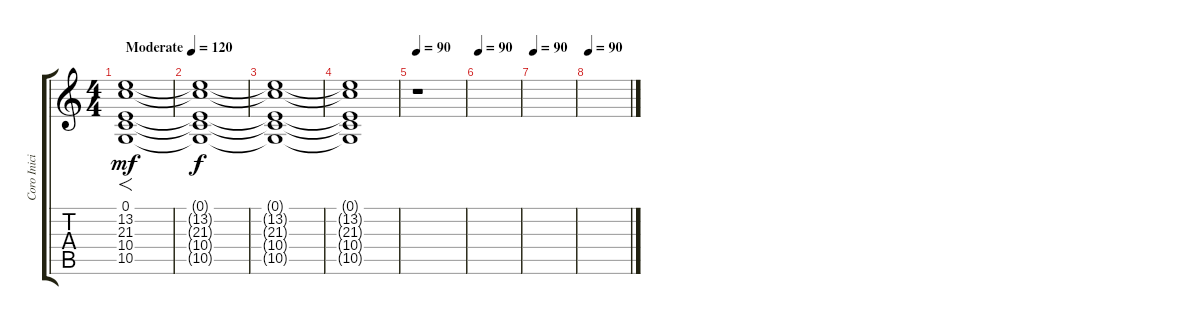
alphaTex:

\track ("Coro Inicial I" "Coro Inici") {instrument choiraahs}
\staff {score tabs}
\tuning (E4 B3 G3 D3 A2 E2) {hide}
\ts (4 4)
\tempo (120 "Moderate")
\clef g2
\ks c
(0.1 13.2 21.3 10.4 10.5).1{f dy mf instrument choiraahs} |
(0.1{t} 13.2{t} 21.3{t} 10.4{t} 10.5{t}).1{dy f} |
(0.1{t} 13.2{t} 21.3{t} 10.4{t} 10.5{t}).1 |
(0.1{t} 13.2{t} 21.3{t} 10.4{t} 10.5{t}).1 |
\tempo 90
r.1 |
\tempo 90
|
\tempo 90
|
\tempo 90
